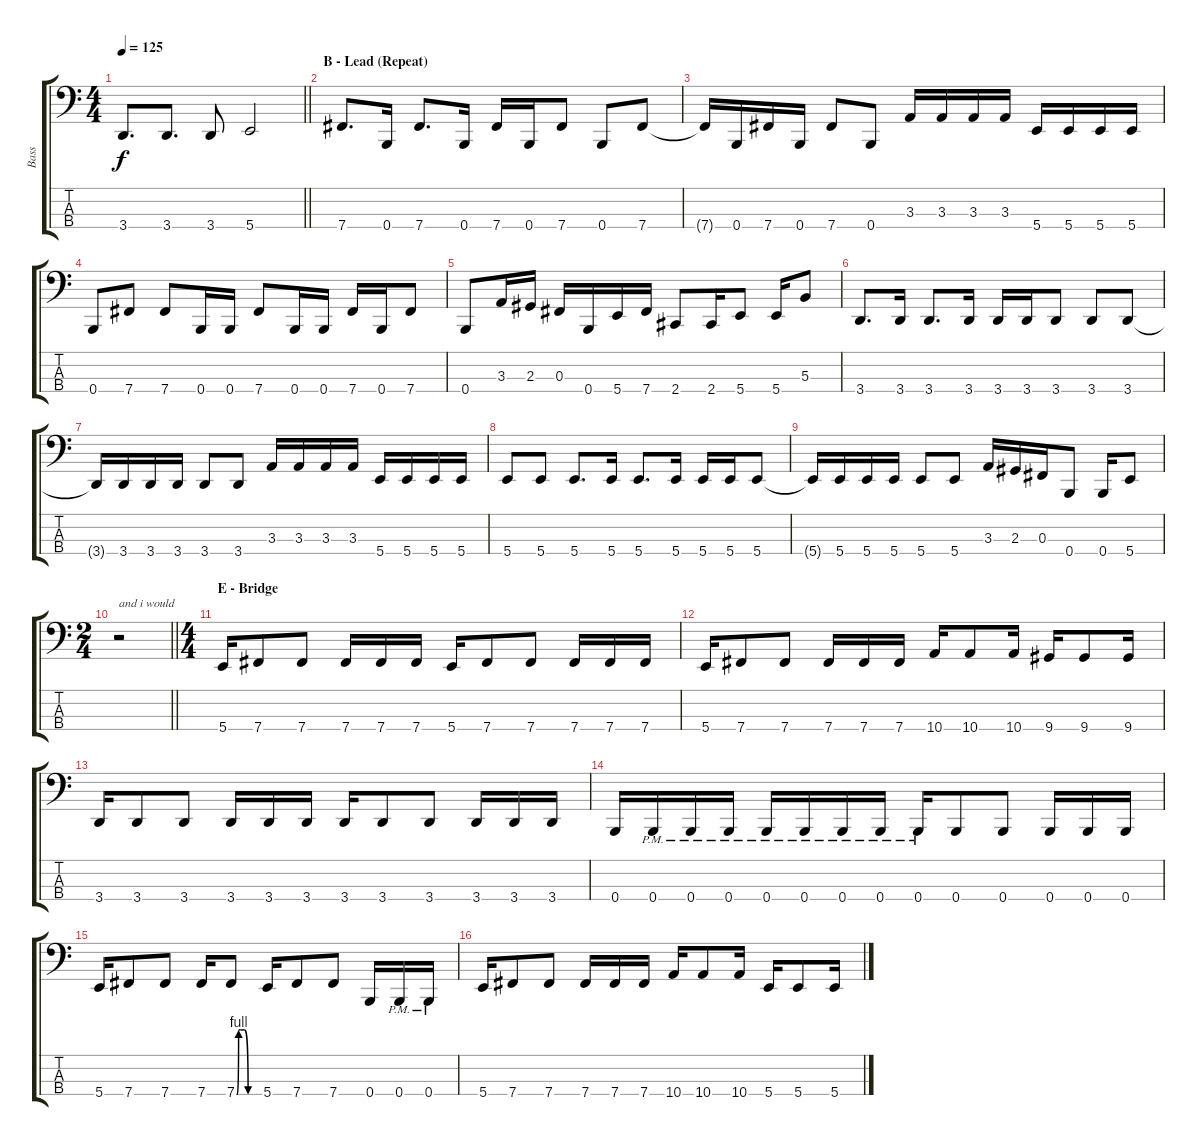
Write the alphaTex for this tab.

\track ("Bass" "Bass") {instrument electricbassfinger}
\staff {score tabs}
\tuning (E2 B1 Gb1 B0) {hide}
\ts (4 4)
\tempo 125
\clef f4
\barLineRight lightlight
\ks c
3.4.8{d dy f} 3.4.8{d} 3.4.8 5.4.2 |
\section ("" "B - Lead (Repeat)")
7.4.8{d} 0.4.16 7.4.8{d} 0.4.16 7.4.16 0.4.16 7.4.8 0.4.8 7.4.8 |
7.4{t}.16 0.4.16 7.4.16 0.4.16 7.4.8 0.4.8 3.3.16 3.3.16 3.3.16 3.3.16 5.4.16 5.4.16 5.4.16 5.4.16 |
0.4.8 7.4.8 7.4.8 0.4.16 0.4.16 7.4.8 0.4.16 0.4.16 7.4.16 0.4.16 7.4.8 |
0.4.8 3.3.16 2.3.16 0.3.16 0.4.16 5.4.16 7.4.16 2.4.8 2.4.16 5.4.8 5.4.16 5.3.8 |
3.4.8{d} 3.4.16 3.4.8{d} 3.4.16 3.4.16 3.4.16 3.4.8 3.4.8 3.4.8 |
3.4{t}.16 3.4.16 3.4.16 3.4.16 3.4.8 3.4.8 3.3.16 3.3.16 3.3.16 3.3.16 5.4.16 5.4.16 5.4.16 5.4.16 |
5.4.8 5.4.8 5.4.8{d} 5.4.16 5.4.8{d} 5.4.16 5.4.16 5.4.16 5.4.8 |
5.4{t}.16 5.4.16 5.4.16 5.4.16 5.4.8 5.4.8 3.3.16 2.3.16 0.3.16 0.4.8 0.4.16 5.4.8 |
\ts (2 4)
\barLineRight lightlight
r.2{txt "and i would"} |
\ts (4 4)
\section ("" "E - Bridge")
5.4.16 7.4.8 7.4.8 7.4.16 7.4.16 7.4.16 5.4.16 7.4.8 7.4.8 7.4.16 7.4.16 7.4.16 |
5.4.16 7.4.8 7.4.8 7.4.16 7.4.16 7.4.16 10.4.16 10.4.8 10.4.16 9.4.16 9.4.8 9.4.16 |
3.4.16 3.4.8 3.4.8 3.4.16 3.4.16 3.4.16 3.4.16 3.4.8 3.4.8 3.4.16 3.4.16 3.4.16 |
0.4.16 0.4{pm}.16 0.4{pm}.16 0.4{pm}.16 0.4{pm}.16 0.4{pm}.16 0.4{pm}.16 0.4{pm}.16 0.4{pm}.16 0.4.8 0.4.8 0.4.16 0.4.16 0.4.16 |
5.4.16 7.4.8 7.4.8 7.4.16 7.4{be (custom 0 0 5 4 10 4 20 4 30 0 60 0)}.8 5.4.16 7.4.8 7.4.8 0.4.16 0.4{pm}.16 0.4{pm}.16 |
5.4.16 7.4.8 7.4.8 7.4.16 7.4.16 7.4.16 10.4.16 10.4.8 10.4.16 5.4.16 5.4.8 5.4.16
